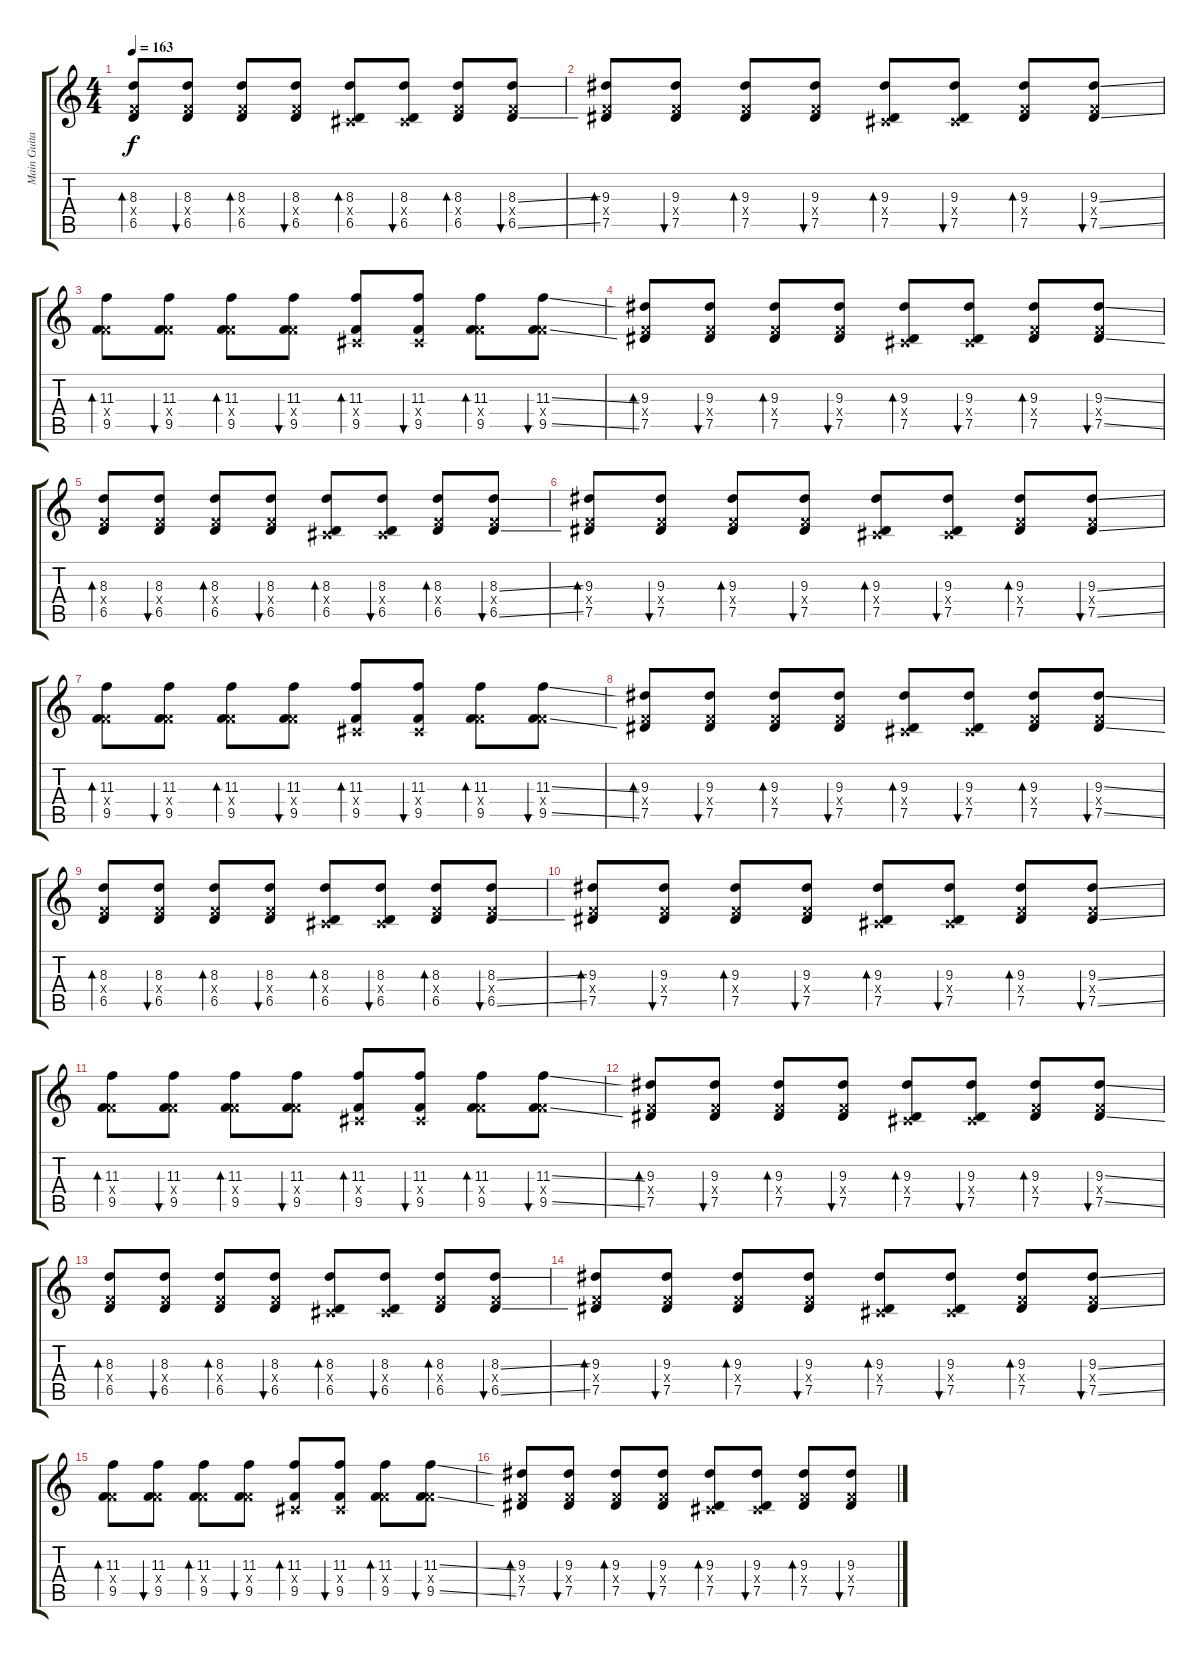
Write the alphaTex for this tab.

\track ("Main Guitar" "Main Guita") {instrument overdrivenguitar}
\staff {score tabs}
\tuning (Eb4 Bb3 Gb3 Db3 Ab2 Eb2) {hide}
\ts (4 4)
\tempo 163
\clef g2
\ks c
(8.3 4.4{x} 6.5).8{bd 60 dy f} (8.3 4.4{x} 6.5).8{bu 60} (8.3 4.4{x} 6.5).8{bd 60} (8.3 4.4{x} 6.5).8{bu 60} (8.3 0.4{x} 6.5).8{bd 60} (8.3 0.4{x} 6.5).8{bu 60} (8.3 4.4{x} 6.5).8{bd 60} (8.3{ss} 4.4{x} 6.5{ss}).8{bu 60} |
(9.3 4.4{x} 7.5).8{bd 60} (9.3 4.4{x} 7.5).8{bu 60} (9.3 4.4{x} 7.5).8{bd 60} (9.3 4.4{x} 7.5).8{bu 60} (9.3 0.4{x} 7.5).8{bd 60} (9.3 0.4{x} 7.5).8{bu 60} (9.3 4.4{x} 7.5).8{bd 60} (9.3{ss} 4.4{x} 7.5{ss}).8{bu 60} |
(11.3 4.4{x} 9.5).8{bd 60} (11.3 4.4{x} 9.5).8{bu 60} (11.3 4.4{x} 9.5).8{bd 60} (11.3 4.4{x} 9.5).8{bu 60} (11.3 0.4{x} 9.5).8{bd 60} (11.3 0.4{x} 9.5).8{bu 60} (11.3 4.4{x} 9.5).8{bd 60} (11.3{ss} 4.4{x} 9.5{ss}).8{bu 60} |
(9.3 4.4{x} 7.5).8{bd 60} (9.3 4.4{x} 7.5).8{bu 60} (9.3 4.4{x} 7.5).8{bd 60} (9.3 4.4{x} 7.5).8{bu 60} (9.3 0.4{x} 7.5).8{bd 60} (9.3 0.4{x} 7.5).8{bu 60} (9.3 4.4{x} 7.5).8{bd 60} (9.3{ss} 4.4{x} 7.5{ss}).8{bu 60} |
(8.3 4.4{x} 6.5).8{bd 60} (8.3 4.4{x} 6.5).8{bu 60} (8.3 4.4{x} 6.5).8{bd 60} (8.3 4.4{x} 6.5).8{bu 60} (8.3 0.4{x} 6.5).8{bd 60} (8.3 0.4{x} 6.5).8{bu 60} (8.3 4.4{x} 6.5).8{bd 60} (8.3{ss} 4.4{x} 6.5{ss}).8{bu 60} |
(9.3 4.4{x} 7.5).8{bd 60} (9.3 4.4{x} 7.5).8{bu 60} (9.3 4.4{x} 7.5).8{bd 60} (9.3 4.4{x} 7.5).8{bu 60} (9.3 0.4{x} 7.5).8{bd 60} (9.3 0.4{x} 7.5).8{bu 60} (9.3 4.4{x} 7.5).8{bd 60} (9.3{ss} 4.4{x} 7.5{ss}).8{bu 60} |
(11.3 4.4{x} 9.5).8{bd 60} (11.3 4.4{x} 9.5).8{bu 60} (11.3 4.4{x} 9.5).8{bd 60} (11.3 4.4{x} 9.5).8{bu 60} (11.3 0.4{x} 9.5).8{bd 60} (11.3 0.4{x} 9.5).8{bu 60} (11.3 4.4{x} 9.5).8{bd 60} (11.3{ss} 4.4{x} 9.5{ss}).8{bu 60} |
(9.3 4.4{x} 7.5).8{bd 60} (9.3 4.4{x} 7.5).8{bu 60} (9.3 4.4{x} 7.5).8{bd 60} (9.3 4.4{x} 7.5).8{bu 60} (9.3 0.4{x} 7.5).8{bd 60} (9.3 0.4{x} 7.5).8{bu 60} (9.3 4.4{x} 7.5).8{bd 60} (9.3{ss} 4.4{x} 7.5{ss}).8{bu 60} |
(8.3 4.4{x} 6.5).8{bd 60} (8.3 4.4{x} 6.5).8{bu 60} (8.3 4.4{x} 6.5).8{bd 60} (8.3 4.4{x} 6.5).8{bu 60} (8.3 0.4{x} 6.5).8{bd 60} (8.3 0.4{x} 6.5).8{bu 60} (8.3 4.4{x} 6.5).8{bd 60} (8.3{ss} 4.4{x} 6.5{ss}).8{bu 60} |
(9.3 4.4{x} 7.5).8{bd 60} (9.3 4.4{x} 7.5).8{bu 60} (9.3 4.4{x} 7.5).8{bd 60} (9.3 4.4{x} 7.5).8{bu 60} (9.3 0.4{x} 7.5).8{bd 60} (9.3 0.4{x} 7.5).8{bu 60} (9.3 4.4{x} 7.5).8{bd 60} (9.3{ss} 4.4{x} 7.5{ss}).8{bu 60} |
(11.3 4.4{x} 9.5).8{bd 60} (11.3 4.4{x} 9.5).8{bu 60} (11.3 4.4{x} 9.5).8{bd 60} (11.3 4.4{x} 9.5).8{bu 60} (11.3 0.4{x} 9.5).8{bd 60} (11.3 0.4{x} 9.5).8{bu 60} (11.3 4.4{x} 9.5).8{bd 60} (11.3{ss} 4.4{x} 9.5{ss}).8{bu 60} |
(9.3 4.4{x} 7.5).8{bd 60} (9.3 4.4{x} 7.5).8{bu 60} (9.3 4.4{x} 7.5).8{bd 60} (9.3 4.4{x} 7.5).8{bu 60} (9.3 0.4{x} 7.5).8{bd 60} (9.3 0.4{x} 7.5).8{bu 60} (9.3 4.4{x} 7.5).8{bd 60} (9.3{ss} 4.4{x} 7.5{ss}).8{bu 60} |
(8.3 4.4{x} 6.5).8{bd 60} (8.3 4.4{x} 6.5).8{bu 60} (8.3 4.4{x} 6.5).8{bd 60} (8.3 4.4{x} 6.5).8{bu 60} (8.3 0.4{x} 6.5).8{bd 60} (8.3 0.4{x} 6.5).8{bu 60} (8.3 4.4{x} 6.5).8{bd 60} (8.3{ss} 4.4{x} 6.5{ss}).8{bu 60} |
(9.3 4.4{x} 7.5).8{bd 60} (9.3 4.4{x} 7.5).8{bu 60} (9.3 4.4{x} 7.5).8{bd 60} (9.3 4.4{x} 7.5).8{bu 60} (9.3 0.4{x} 7.5).8{bd 60} (9.3 0.4{x} 7.5).8{bu 60} (9.3 4.4{x} 7.5).8{bd 60} (9.3{ss} 4.4{x} 7.5{ss}).8{bu 60} |
(11.3 4.4{x} 9.5).8{bd 60} (11.3 4.4{x} 9.5).8{bu 60} (11.3 4.4{x} 9.5).8{bd 60} (11.3 4.4{x} 9.5).8{bu 60} (11.3 0.4{x} 9.5).8{bd 60} (11.3 0.4{x} 9.5).8{bu 60} (11.3 4.4{x} 9.5).8{bd 60} (11.3{ss} 4.4{x} 9.5{ss}).8{bu 60} |
(9.3 4.4{x} 7.5).8{bd 60} (9.3 4.4{x} 7.5).8{bu 60} (9.3 4.4{x} 7.5).8{bd 60} (9.3 4.4{x} 7.5).8{bu 60} (9.3 0.4{x} 7.5).8{bd 60} (9.3 0.4{x} 7.5).8{bu 60} (9.3 4.4{x} 7.5).8{bd 60} (9.3{ss} 4.4{x} 7.5{ss}).8{bu 60}
